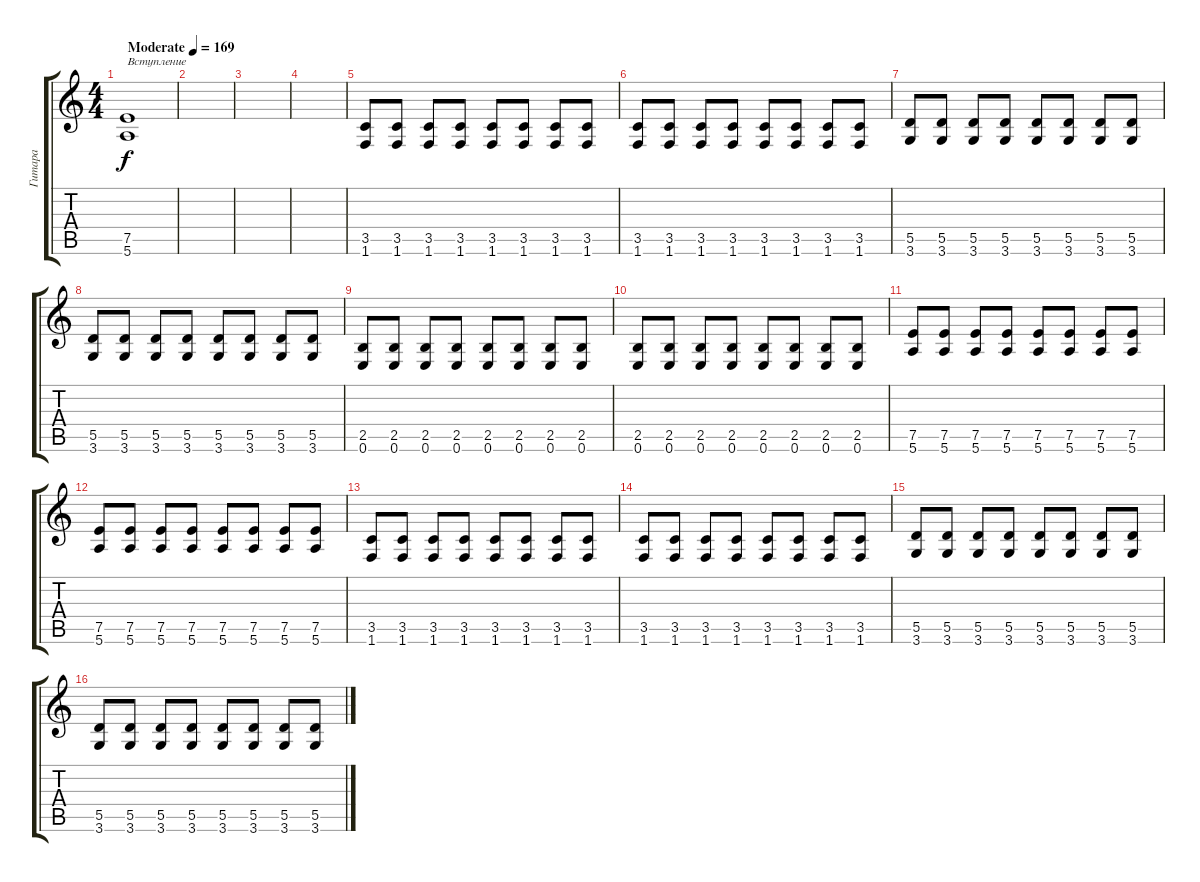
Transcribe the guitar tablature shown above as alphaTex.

\track ("Гитара" "Гитара") {instrument distortionguitar}
\staff {score tabs}
\tuning (E4 B3 G3 D3 A2 E2) {hide}
\ts (4 4)
\tempo (169 "Moderate")
\clef g2
\ks c
(7.5 5.6).1{txt "Вступление" dy f instrument distortionguitar} |
|
|
|
(3.5 1.6).8 (3.5 1.6).8 (3.5 1.6).8 (3.5 1.6).8 (3.5 1.6).8 (3.5 1.6).8 (3.5 1.6).8 (3.5 1.6).8 |
(3.5 1.6).8 (3.5 1.6).8 (3.5 1.6).8 (3.5 1.6).8 (3.5 1.6).8 (3.5 1.6).8 (3.5 1.6).8 (3.5 1.6).8 |
(5.5 3.6).8 (5.5 3.6).8 (5.5 3.6).8 (5.5 3.6).8 (5.5 3.6).8 (5.5 3.6).8 (5.5 3.6).8 (5.5 3.6).8 |
(5.5 3.6).8 (5.5 3.6).8 (5.5 3.6).8 (5.5 3.6).8 (5.5 3.6).8 (5.5 3.6).8 (5.5 3.6).8 (5.5 3.6).8 |
(2.5 0.6).8 (2.5 0.6).8 (2.5 0.6).8 (2.5 0.6).8 (2.5 0.6).8 (2.5 0.6).8 (2.5 0.6).8 (2.5 0.6).8 |
(2.5 0.6).8 (2.5 0.6).8 (2.5 0.6).8 (2.5 0.6).8 (2.5 0.6).8 (2.5 0.6).8 (2.5 0.6).8 (2.5 0.6).8 |
(7.5 5.6).8 (7.5 5.6).8 (7.5 5.6).8 (7.5 5.6).8 (7.5 5.6).8 (7.5 5.6).8 (7.5 5.6).8 (7.5 5.6).8 |
(7.5 5.6).8 (7.5 5.6).8 (7.5 5.6).8 (7.5 5.6).8 (7.5 5.6).8 (7.5 5.6).8 (7.5 5.6).8 (7.5 5.6).8 |
(3.5 1.6).8 (3.5 1.6).8 (3.5 1.6).8 (3.5 1.6).8 (3.5 1.6).8 (3.5 1.6).8 (3.5 1.6).8 (3.5 1.6).8 |
(3.5 1.6).8 (3.5 1.6).8 (3.5 1.6).8 (3.5 1.6).8 (3.5 1.6).8 (3.5 1.6).8 (3.5 1.6).8 (3.5 1.6).8 |
(5.5 3.6).8 (5.5 3.6).8 (5.5 3.6).8 (5.5 3.6).8 (5.5 3.6).8 (5.5 3.6).8 (5.5 3.6).8 (5.5 3.6).8 |
(5.5 3.6).8 (5.5 3.6).8 (5.5 3.6).8 (5.5 3.6).8 (5.5 3.6).8 (5.5 3.6).8 (5.5 3.6).8 (5.5 3.6).8
